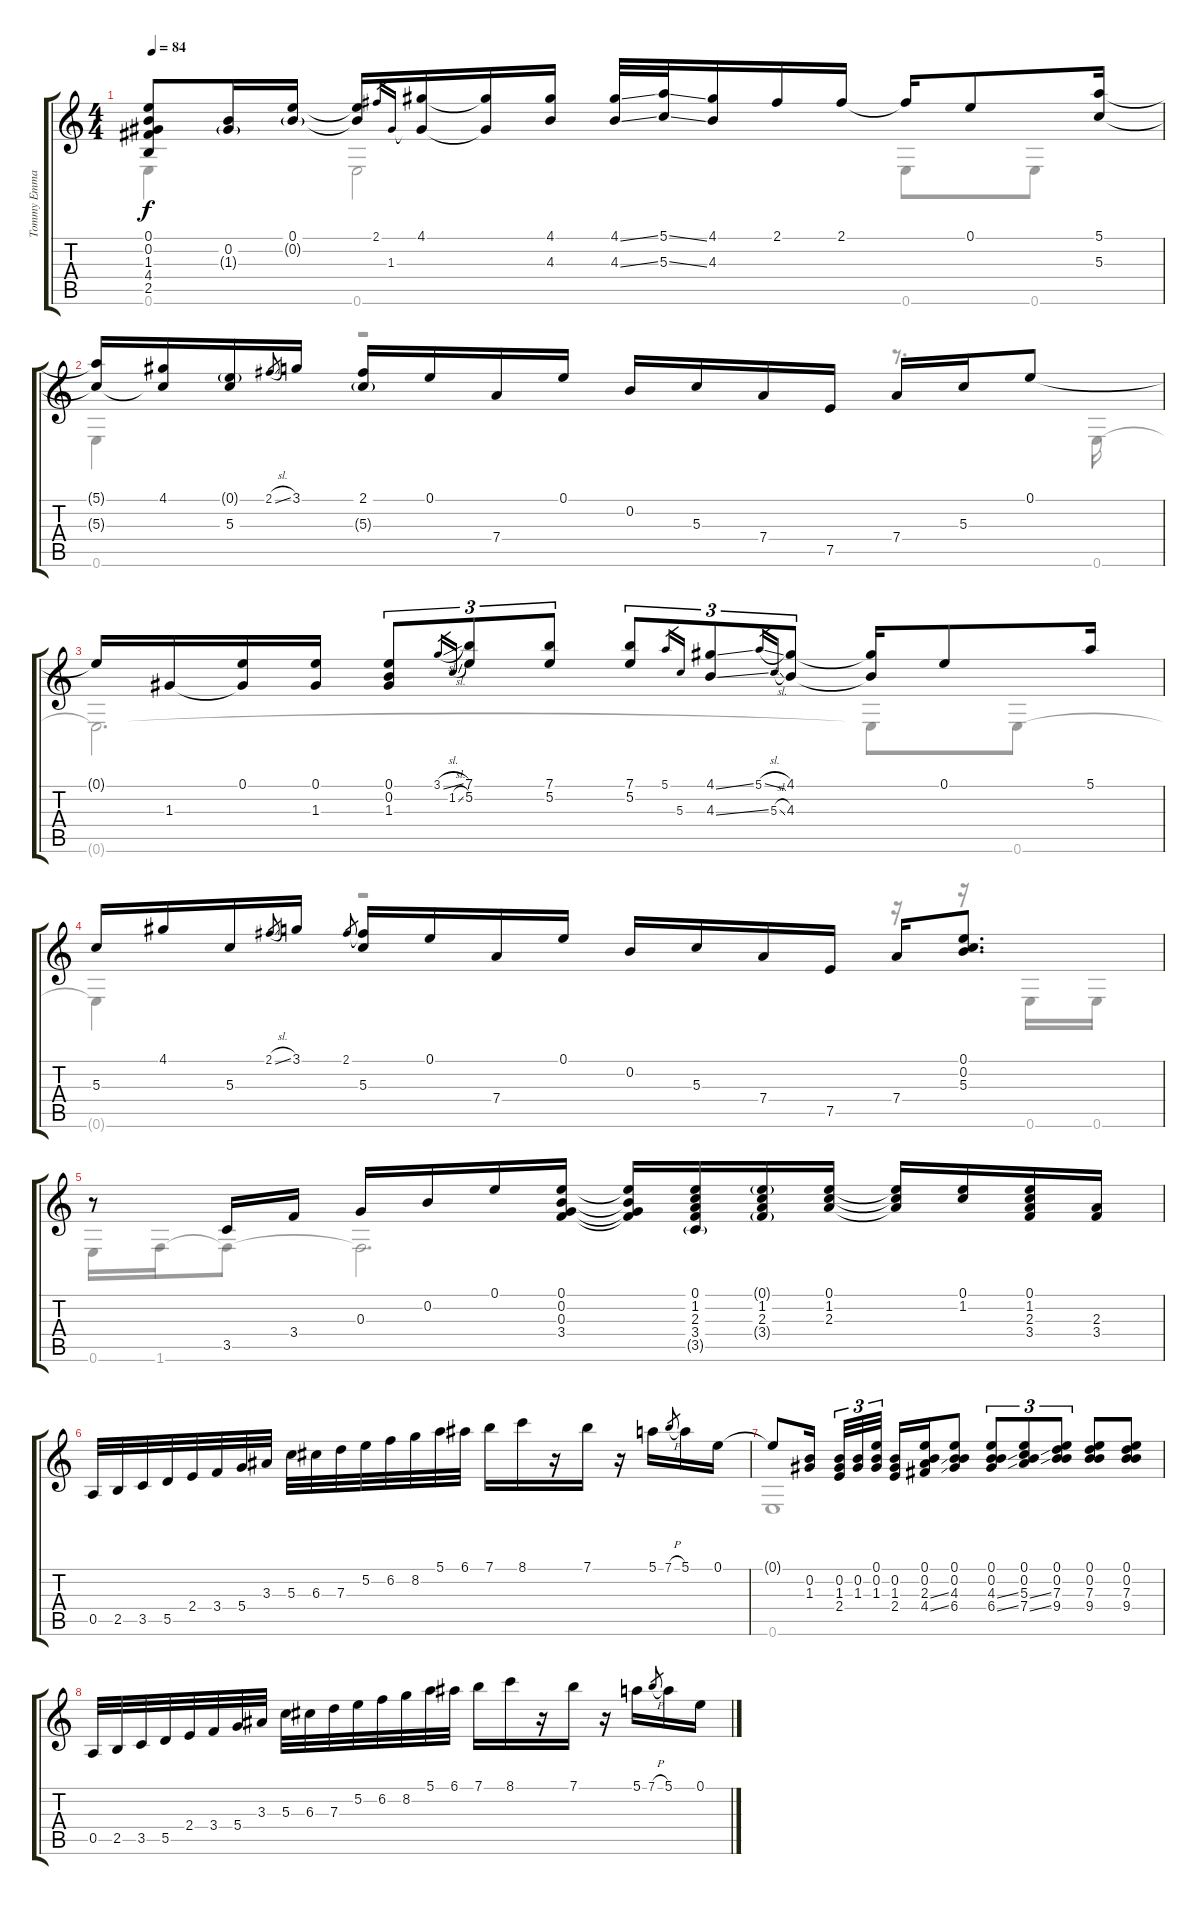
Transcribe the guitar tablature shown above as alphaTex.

\track ("Tommy Emmanuel" "Tommy Emma") {instrument acousticguitarsteel}
\staff {score tabs}
\tuning (E4 B3 G3 D3 A2 E2) {hide}
\voice
\ts (4 4)
\tempo 84
\clef g2
\ks c
(0.1 0.2{t} 1.3{t} 4.4{t} 2.5{t}).8{dy f} (0.2 1.3{g}).16 (0.1 0.2{g}).16 (0.1{t} 0.2{t}).16 2.1.16{gr} 1.3.16{gr} (4.1 1.3{t}).16 (4.1{t} 1.3{t}).16 (4.1 4.3).16 (4.1{ss} 4.3{ss}).32 (5.1{ss} 5.3{ss}).32 (4.1 4.3).16 2.1.16 2.1.16 2.1{t}.16 0.1.8 (5.1 5.3).16 |
(5.1{t} 5.3{t}).16 (4.1 5.3{t}).16 (0.1{g} 5.3).16 2.1{sl}.8{gr} 3.1.16 (2.1 5.3{g}).16 0.1.16 7.4.16 0.1.16 0.2.16 5.3.16 7.4.16 7.5.16 7.4.16 5.3.16 0.1.8 |
0.1{t}.16 1.3.16 (0.1 1.3{t}).16 (0.1 1.3).16 (0.1 0.2 1.3).8{tu (3 2)} 3.1{sl}.16{gr} 1.2{sl}.16{gr} (7.1 5.2).8{tu (3 2)} (7.1 5.2).8{tu (3 2)} (7.1 5.2).8{tu (3 2)} 5.1.16{gr} 5.3.16{gr} (4.1{ss} 4.3{ss}).8{tu (3 2)} 5.1{sl}.16{gr} 5.3{sl}.16{gr} (4.1 4.3).8{tu (3 2)} (4.1{t} 4.3{t}).16 0.1.8 5.1.16 |
5.3.16 4.1.16 5.3.16 2.1{sl}.8{gr} 3.1.16 2.1.8{gr} (2.1{t} 5.3).16 0.1.16 7.4.16 0.1.16 0.2.16 5.3.16 7.4.16 7.5.16 7.4.16 (0.1 0.2 5.3).8{d} |
r.8 3.5.16 3.4.16 0.3.16 0.2.16 0.1.16 (0.1 0.2 0.3 3.4).16 (0.1{t} 0.2{t} 0.3{t} 3.4{t}).16 (0.1 1.2 2.3 3.4 3.5{g}).16 (0.1{g} 1.2 2.3 3.4{g}).16 (0.1 1.2 2.3).16 (0.1{t} 1.2{t} 2.3{t}).16 (0.1 1.2).16 (0.1 1.2 2.3 3.4).16 (2.3 3.4).16 |
0.5.32 2.5.32 3.5.32 5.5.32 2.4.32 3.4.32 5.4.32 3.3.32 5.3.32 6.3.32 7.3.32 5.2.32 6.2.32 8.2.32 5.1.32 6.1.32 7.1.16 8.1.16 r.16 7.1.16 r.16 5.1.16 7.1{h}.8{gr} 5.1.16 0.1.16 |
0.1{t}.8 (0.2 1.3).16 (0.2 1.3 2.4).32{tu (3 2)} (0.2 1.3).32{tu (3 2)} (0.1 0.2 1.3).32{tu (3 2)} (0.2 1.3 2.4).16 (0.1 0.2 2.3{ss} 4.4{ss}).16 (0.1 0.2 4.3 6.4).8 (0.1 0.2 4.3{ss} 6.4{ss}).8{tu (3 2)} (0.1 0.2 5.3{ss} 7.4{ss}).8{tu (3 2)} (0.1 0.2 7.3 9.4).8{tu (3 2)} (0.1 0.2 7.3 9.4).8 (0.1 0.2 7.3 9.4).8 |
0.5.32 2.5.32 3.5.32 5.5.32 2.4.32 3.4.32 5.4.32 3.3.32 5.3.32 6.3.32 7.3.32 5.2.32 6.2.32 8.2.32 5.1.32 6.1.32 7.1.16 8.1.16 r.16 7.1.16 r.16 5.1.16 7.1{h}.8{gr} 5.1.16 0.1.16
\voice
\clef g2
\ottava regular
\simile none
\ks c
0.6{t}.4{dy f} 0.6.2 0.6.8 0.6.8 |
0.6.4 r.2 r.8{d} 0.6.16 |
0.6{t}.2{d} 0.6{t}.8 0.6.8 |
0.6{t}.4 r.2 r.16 r.16 0.6.16 0.6.16 |
0.6.16 1.6.16 1.6{t}.8 1.6{t}.2{d} |
|
0.6.1 |
